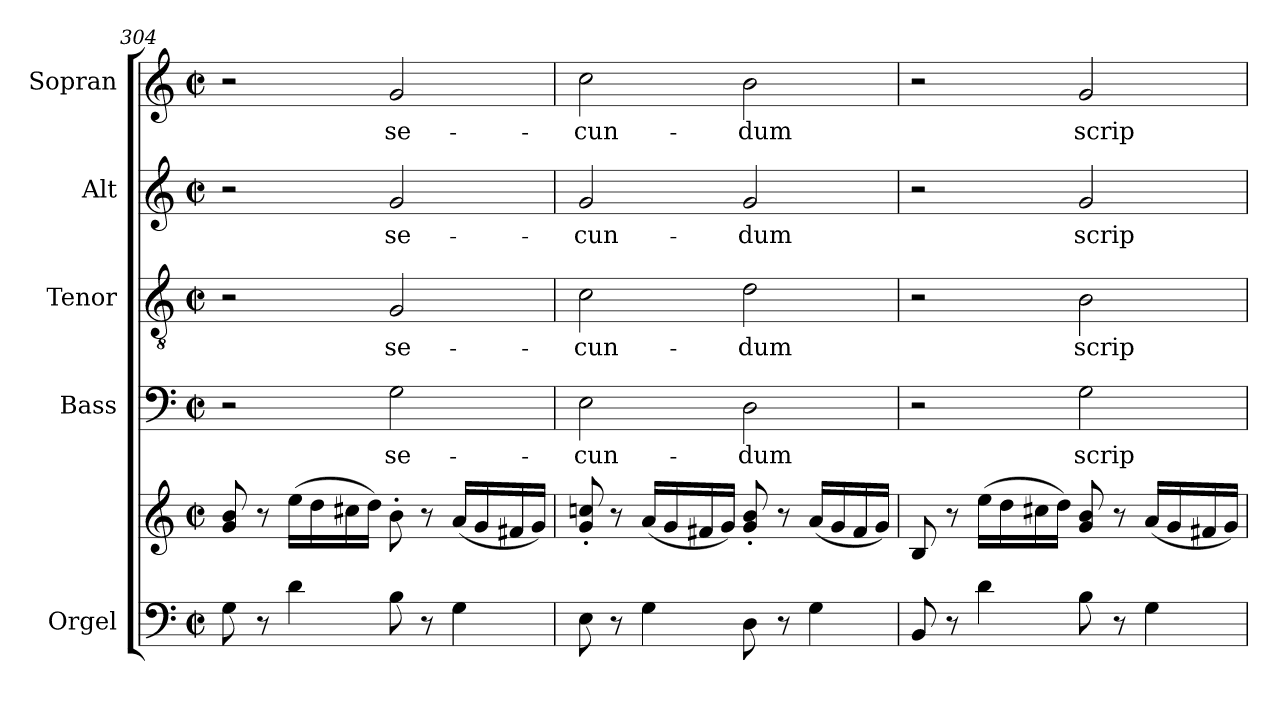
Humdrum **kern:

**kern	**kern	**kern	**text	**kern	**text	**kern	**text	**kern	**text
*part5	*part5	*part4	*part4	*part3	*part3	*part2	*part2	*part1	*part1
*staff6	*staff5	*staff4	*staff4	*staff3	*staff3	*staff2	*staff2	*staff1	*staff1
*I"Orgel	*	*I"Bass	*	*I"Tenor	*	*I"Alt	*	*I"Sopran	*
*I'Org.	*	*I'B.	*	*I'T.	*	*I'A.	*	*I'S.	*
*clefF4	*clefG2	*clefF4	*	*clefGv2	*	*clefG2	*	*clefG2	*
*k[]	*k[]	*k[]	*	*k[]	*	*k[]	*	*k[]	*
*C:	*C:	*C:	*	*C:	*	*C:	*	*C:	*
*M2/2	*M2/2	*M2/2	*	*M2/2	*	*M2/2	*	*M2/2	*
*met(c|)	*met(c|)	*met(c|)	*	*met(c|)	*	*met(c|)	*	*met(c|)	*
=304	=304	=304	=304	=304	=304	=304	=304	=304	=304
8G\	8g/ 8b/	2r	.	2r	.	2r	.	2r	.
8r	8r	.	.	.	.	.	.	.	.
4d\	(>16ee\LL	.	.	.	.	.	.	.	.
.	16dd\	.	.	.	.	.	.	.	.
.	16cc#X\	.	.	.	.	.	.	.	.
.	16dd\JJ)	.	.	.	.	.	.	.	.
!	!	!	!LO:LY:b	!	!LO:LY:b	!	!LO:LY:b	!	!LO:LY:b
8B\	8b'>\	2G\	se-	2G/	se-	2g/	se-	2g/	se-
8r	8r	.	.	.	.	.	.	.	.
4G\	(<16a/LL	.	.	.	.	.	.	.	.
.	16g/	.	.	.	.	.	.	.	.
.	16f#X/	.	.	.	.	.	.	.	.
.	16g/JJ)	.	.	.	.	.	.	.	.
=305	=305	=305	=305	=305	=305	=305	=305	=305	=305
!	!	!	!LO:LY:b	!	!LO:LY:b	!	!LO:LY:b	!	!LO:LY:b
8E\	8g/'< 8ccn/'<	2E\	-cun-	2c\	-cun-	2g/	-cun-	2cc\	-cun-
8r	8r	.	.	.	.	.	.	.	.
4G\	(<16a/LL	.	.	.	.	.	.	.	.
.	16g/	.	.	.	.	.	.	.	.
.	16f#X/	.	.	.	.	.	.	.	.
.	16g/JJ)	.	.	.	.	.	.	.	.
!	!	!	!LO:LY:b	!	!LO:LY:b	!	!LO:LY:b	!	!LO:LY:b
8D\	8g/'< 8b/'<	2D\	-dum	2d\	-dum	2g/	-dum	2b\	-dum
8r	8r	.	.	.	.	.	.	.	.
4G\	(<16a/LL	.	.	.	.	.	.	.	.
.	16g/	.	.	.	.	.	.	.	.
.	16f#/	.	.	.	.	.	.	.	.
.	16g/JJ)	.	.	.	.	.	.	.	.
=306	=306	=306	=306	=306	=306	=306	=306	=306	=306
8BB/	8B/	2r	.	2r	.	2r	.	2r	.
8r	8r	.	.	.	.	.	.	.	.
4d\	(>16ee\LL	.	.	.	.	.	.	.	.
.	16dd\	.	.	.	.	.	.	.	.
.	16cc#X\	.	.	.	.	.	.	.	.
.	16dd\JJ)	.	.	.	.	.	.	.	.
!	!	!	!LO:LY:b	!	!LO:LY:b	!	!LO:LY:b	!	!LO:LY:b
8B\	8g/ 8b/	2G\	scrip-	2B\	scrip-	2g/	scrip-	2g/	scrip-
8r	8r	.	.	.	.	.	.	.	.
4G\	(<16a/LL	.	.	.	.	.	.	.	.
.	16g/	.	.	.	.	.	.	.	.
.	16f#X/	.	.	.	.	.	.	.	.
.	16g/JJ)	.	.	.	.	.	.	.	.
=	=	=	=	=	=	=	=	=	=
*-	*-	*-	*-	*-	*-	*-	*-	*-	*-
